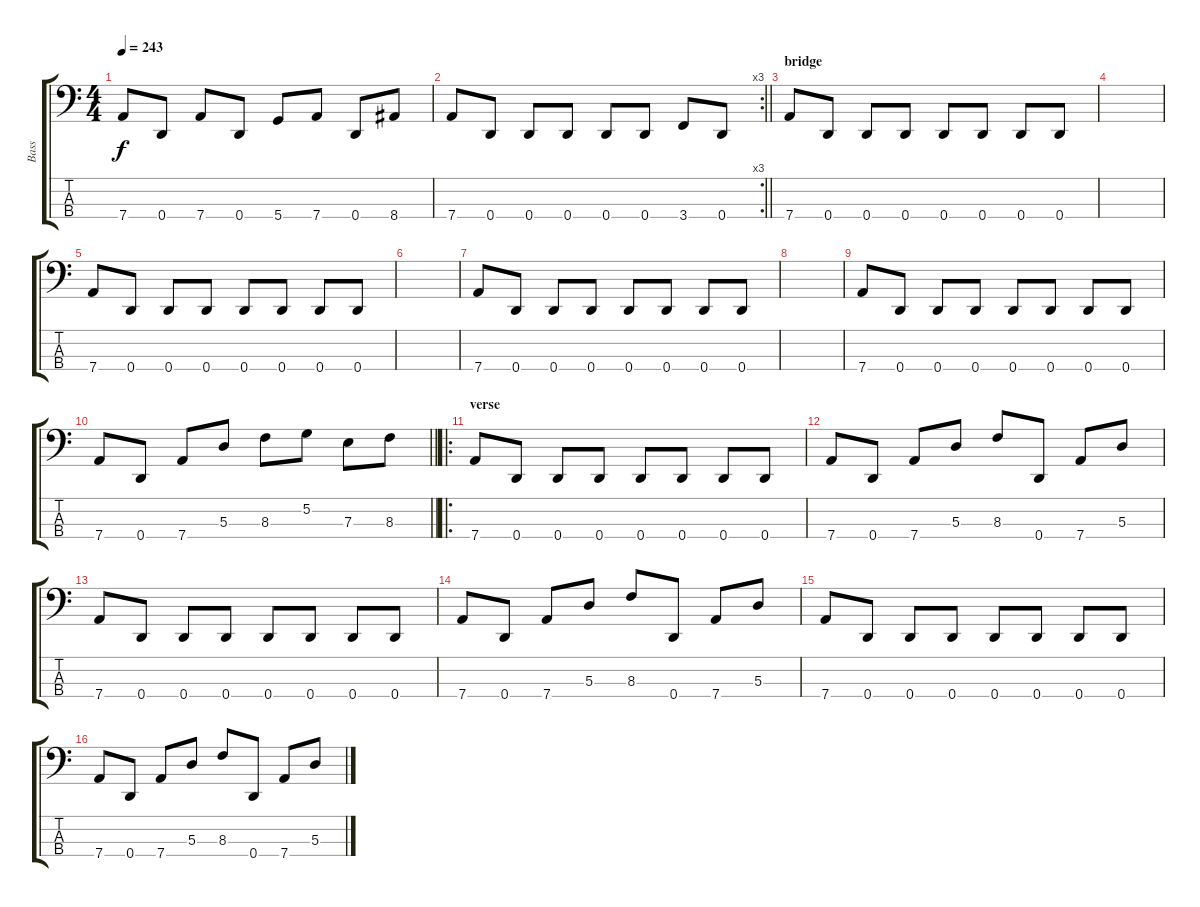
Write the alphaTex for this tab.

\track ("Bass" "Bass") {instrument electricbasspick}
\staff {score tabs}
\tuning (G2 D2 A1 D1) {hide}
\ts (4 4)
\tempo 243
\clef f4
\ks c
7.4.8{dy f} 0.4.8 7.4.8 0.4.8 5.4.8 7.4.8 0.4.8 8.4.8 |
\rc 3
\barLineRight lightlight
7.4.8 0.4.8 0.4.8 0.4.8 0.4.8 0.4.8 3.4.8 0.4.8 |
\section ("" "bridge")
7.4.8 0.4.8 0.4.8 0.4.8 0.4.8 0.4.8 0.4.8 0.4.8 |
|
7.4.8 0.4.8 0.4.8 0.4.8 0.4.8 0.4.8 0.4.8 0.4.8 |
|
7.4.8 0.4.8 0.4.8 0.4.8 0.4.8 0.4.8 0.4.8 0.4.8 |
|
7.4.8 0.4.8 0.4.8 0.4.8 0.4.8 0.4.8 0.4.8 0.4.8 |
\barLineRight lightlight
7.4.8 0.4.8 7.4.8 5.3.8 8.3.8 5.2.8 7.3.8 8.3.8 |
\ro
\section ("" "verse")
7.4.8 0.4.8 0.4.8 0.4.8 0.4.8 0.4.8 0.4.8 0.4.8 |
7.4.8 0.4.8 7.4.8 5.3.8 8.3.8 0.4.8 7.4.8 5.3.8 |
7.4.8 0.4.8 0.4.8 0.4.8 0.4.8 0.4.8 0.4.8 0.4.8 |
7.4.8 0.4.8 7.4.8 5.3.8 8.3.8 0.4.8 7.4.8 5.3.8 |
7.4.8 0.4.8 0.4.8 0.4.8 0.4.8 0.4.8 0.4.8 0.4.8 |
7.4.8 0.4.8 7.4.8 5.3.8 8.3.8 0.4.8 7.4.8 5.3.8
